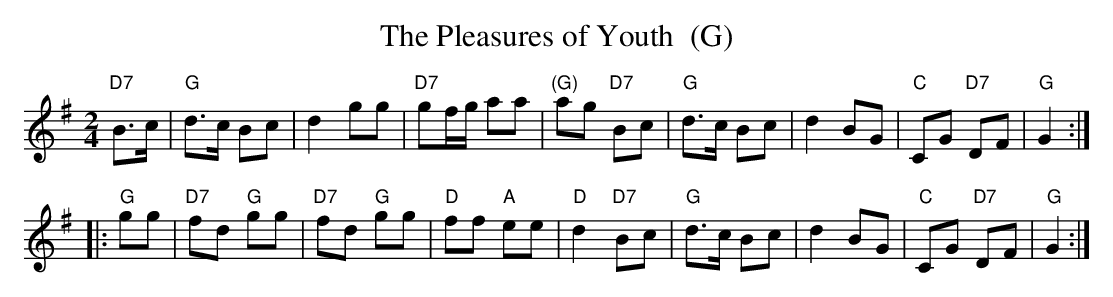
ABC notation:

X:1
T: The Pleasures of Youth  (G)
M: 2/4
L: 1/8
K: G
 "D7"B>c \
| "G"d>c Bc | d2 gg | "D7"gf/g/ aa | "(G)"ag "D7"Bc \
| "G"d>c Bc | d2 BG | "C"CG "D7"DF | "G"G2 :|
|: "G"gg \
| "D7"fd "G"gg | "D7"fd "G"gg | "D"ff "A"ee | "D"d2 "D7"Bc \
| "G"d>c Bc | d2 BG | "C"CG "D7"DF | "G"G2 :|
